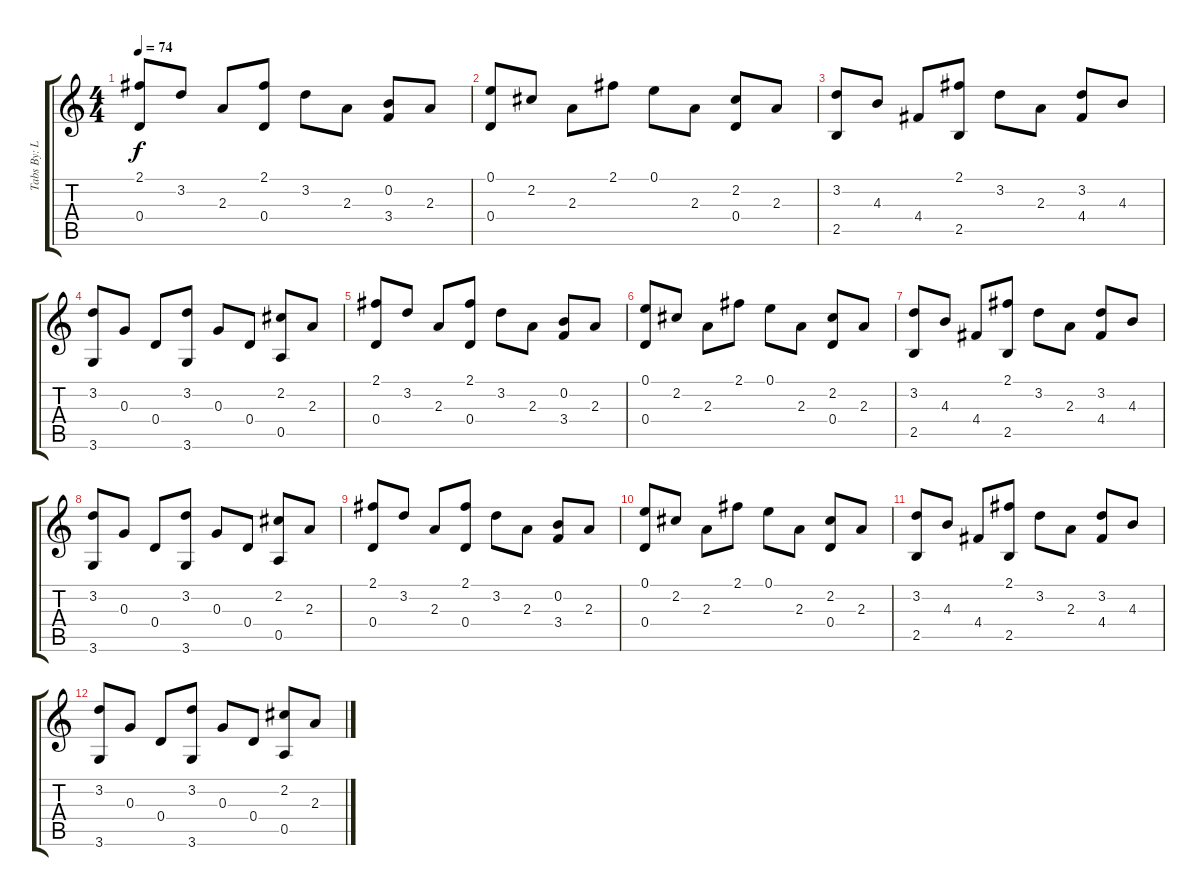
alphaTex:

\track ("Tabs By: Leo" "Tabs By: L") {instrument acousticguitarsteel}
\staff {score tabs}
\tuning (E4 B3 G3 D3 A2 E2) {hide}
\ts (4 4)
\tempo 74
\clef g2
\ks c
(2.1 0.4).8{dy f} 3.2.8 2.3.8 (2.1 0.4).8 3.2.8 2.3.8 (0.2 3.4).8 2.3.8 |
(0.1 0.4).8 2.2.8 2.3.8 2.1.8 0.1.8 2.3.8 (2.2 0.4).8 2.3.8 |
(3.2 2.5).8 4.3.8 4.4.8 (2.1 2.5).8 3.2.8 2.3.8 (3.2 4.4).8 4.3.8 |
(3.2 3.6).8 0.3.8 0.4.8 (3.2 3.6).8 0.3.8 0.4.8 (2.2 0.5).8 2.3.8 |
(2.1 0.4).8 3.2.8 2.3.8 (2.1 0.4).8 3.2.8 2.3.8 (0.2 3.4).8 2.3.8 |
(0.1 0.4).8 2.2.8 2.3.8 2.1.8 0.1.8 2.3.8 (2.2 0.4).8 2.3.8 |
(3.2 2.5).8 4.3.8 4.4.8 (2.1 2.5).8 3.2.8 2.3.8 (3.2 4.4).8 4.3.8 |
(3.2 3.6).8 0.3.8 0.4.8 (3.2 3.6).8 0.3.8 0.4.8 (2.2 0.5).8 2.3.8 |
(2.1 0.4).8 3.2.8 2.3.8 (2.1 0.4).8 3.2.8 2.3.8 (0.2 3.4).8 2.3.8 |
(0.1 0.4).8 2.2.8 2.3.8 2.1.8 0.1.8 2.3.8 (2.2 0.4).8 2.3.8 |
(3.2 2.5).8 4.3.8 4.4.8 (2.1 2.5).8 3.2.8 2.3.8 (3.2 4.4).8 4.3.8 |
(3.2 3.6).8 0.3.8 0.4.8 (3.2 3.6).8 0.3.8 0.4.8 (2.2 0.5).8 2.3.8
